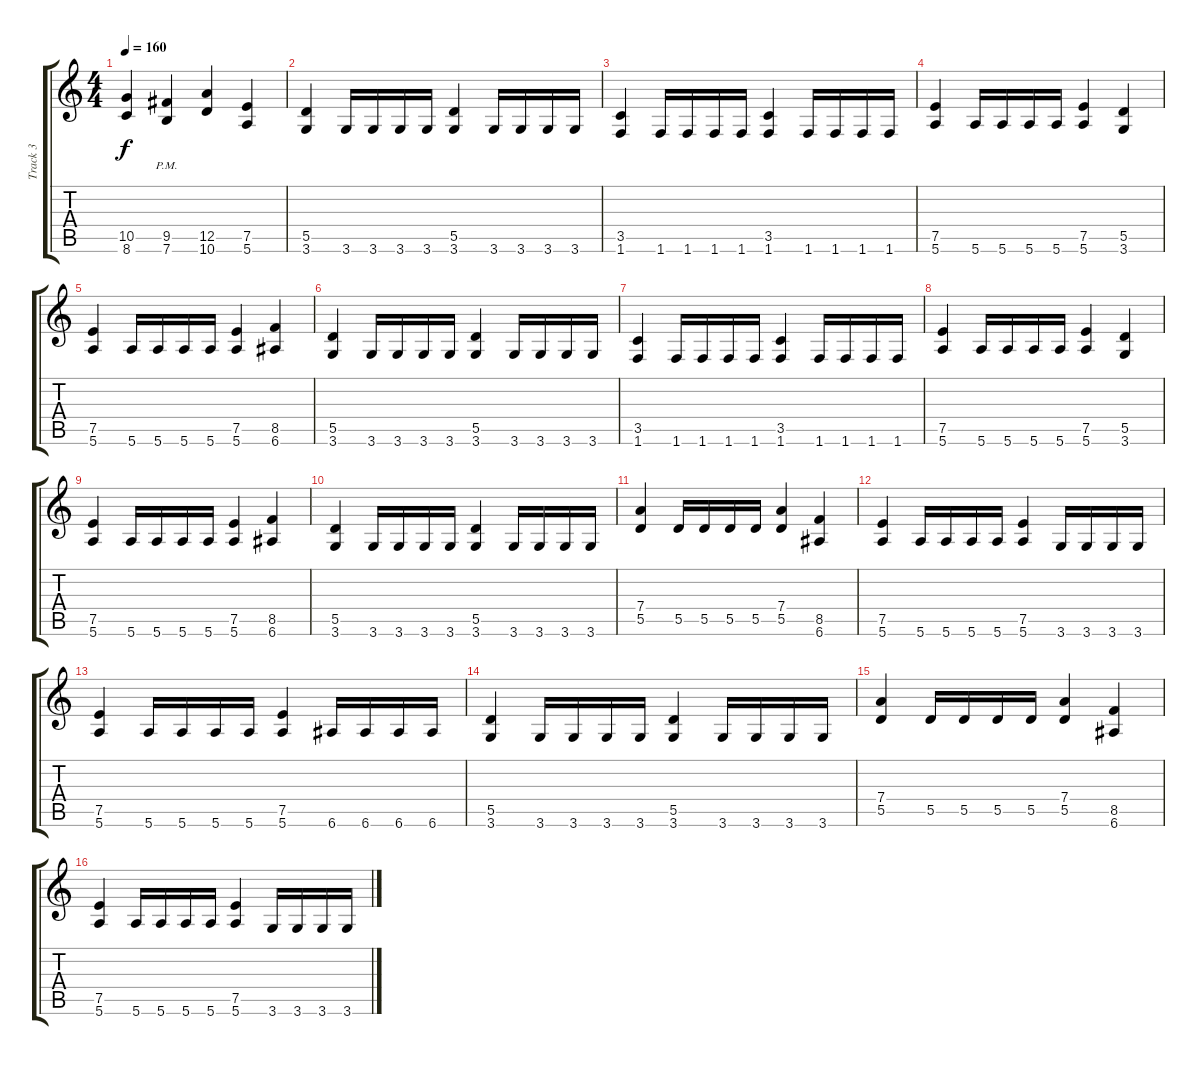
\track ("Track 3" "Track 3") {instrument overdrivenguitar}
\staff {score tabs}
\tuning (E4 B3 G3 D3 A2 E2) {hide}
\ts (4 4)
\tempo 160
\clef g2
\ks c
(10.5 8.6).4{dy f} (9.5 7.6{pm}).4 (12.5 10.6).4 (7.5 5.6).4 |
(5.5 3.6).4 3.6.16 3.6.16 3.6.16 3.6.16 (5.5 3.6).4 3.6.16 3.6.16 3.6.16 3.6.16 |
(3.5 1.6).4 1.6.16 1.6.16 1.6.16 1.6.16 (3.5 1.6).4 1.6.16 1.6.16 1.6.16 1.6.16 |
(7.5 5.6).4 5.6.16 5.6.16 5.6.16 5.6.16 (7.5 5.6).4 (5.5 3.6).4 |
(7.5 5.6).4 5.6.16 5.6.16 5.6.16 5.6.16 (7.5 5.6).4 (8.5 6.6).4 |
(5.5 3.6).4 3.6.16 3.6.16 3.6.16 3.6.16 (5.5 3.6).4 3.6.16 3.6.16 3.6.16 3.6.16 |
(3.5 1.6).4 1.6.16 1.6.16 1.6.16 1.6.16 (3.5 1.6).4 1.6.16 1.6.16 1.6.16 1.6.16 |
(7.5 5.6).4 5.6.16 5.6.16 5.6.16 5.6.16 (7.5 5.6).4 (5.5 3.6).4 |
(7.5 5.6).4 5.6.16 5.6.16 5.6.16 5.6.16 (7.5 5.6).4 (8.5 6.6).4 |
(5.5 3.6).4 3.6.16 3.6.16 3.6.16 3.6.16 (5.5 3.6).4 3.6.16 3.6.16 3.6.16 3.6.16 |
(7.4 5.5).4 5.5.16 5.5.16 5.5.16 5.5.16 (7.4 5.5).4 (8.5 6.6).4 |
(7.5 5.6).4 5.6.16 5.6.16 5.6.16 5.6.16 (7.5 5.6).4 3.6.16 3.6.16 3.6.16 3.6.16 |
(7.5 5.6).4 5.6.16 5.6.16 5.6.16 5.6.16 (7.5 5.6).4 6.6.16 6.6.16 6.6.16 6.6.16 |
(5.5 3.6).4 3.6.16 3.6.16 3.6.16 3.6.16 (5.5 3.6).4 3.6.16 3.6.16 3.6.16 3.6.16 |
(7.4 5.5).4 5.5.16 5.5.16 5.5.16 5.5.16 (7.4 5.5).4 (8.5 6.6).4 |
(7.5 5.6).4 5.6.16 5.6.16 5.6.16 5.6.16 (7.5 5.6).4 3.6.16 3.6.16 3.6.16 3.6.16
